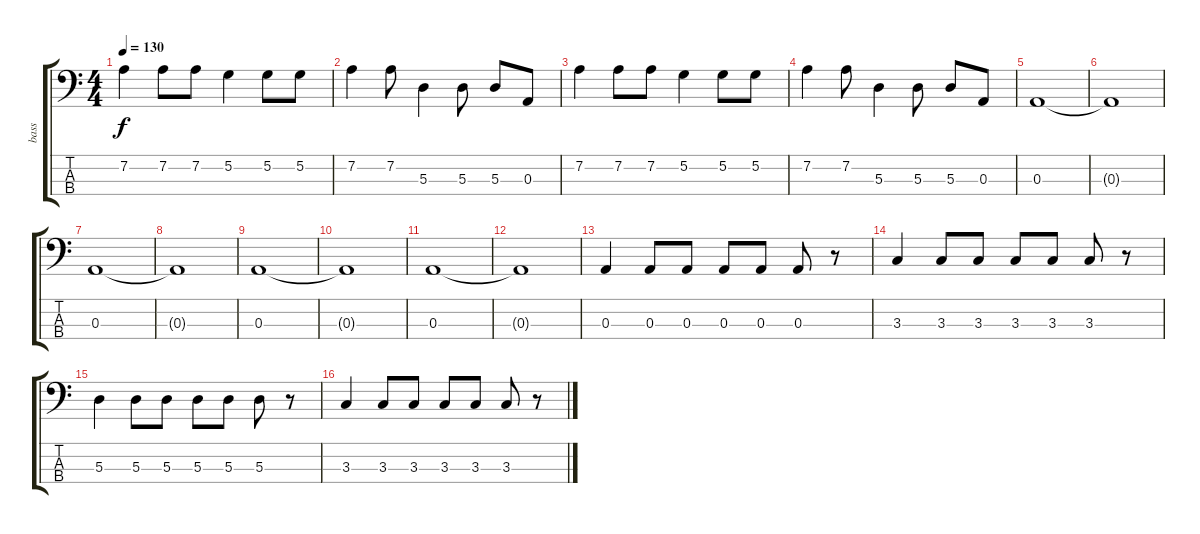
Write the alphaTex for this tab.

\track ("bass" "bass") {instrument electricbasspick}
\staff {score tabs}
\tuning (G2 D2 A1 E1) {hide}
\ts (4 4)
\tempo 130
\clef f4
\ks c
7.2.4{dy f} 7.2.8 7.2.8 5.2.4 5.2.8 5.2.8 |
7.2.4 7.2.8 5.3.4 5.3.8 5.3.8 0.3.8 |
7.2.4 7.2.8 7.2.8 5.2.4 5.2.8 5.2.8 |
7.2.4 7.2.8 5.3.4 5.3.8 5.3.8 0.3.8 |
0.3.1 |
0.3{t}.1 |
0.3.1 |
0.3{t}.1 |
0.3.1 |
0.3{t}.1 |
0.3.1 |
0.3{t}.1 |
0.3.4 0.3.8 0.3.8 0.3.8 0.3.8 0.3.8 r.8 |
3.3.4 3.3.8 3.3.8 3.3.8 3.3.8 3.3.8 r.8 |
5.3.4 5.3.8 5.3.8 5.3.8 5.3.8 5.3.8 r.8 |
3.3.4 3.3.8 3.3.8 3.3.8 3.3.8 3.3.8 r.8
